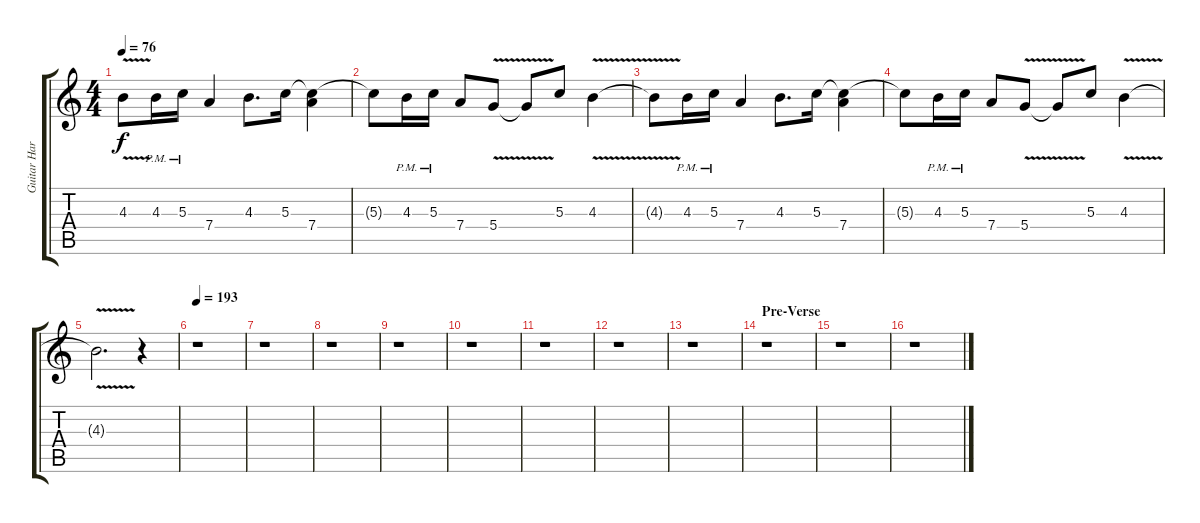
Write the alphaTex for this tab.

\track ("Guitar Harmony II" "Guitar Har") {instrument distortionguitar}
\staff {score tabs}
\tuning (E4 B3 G3 D3 A2 E2) {hide}
\ts (4 4)
\tempo 76
\clef g2
\ks c
4.3{v t}.8{dy f} 4.3{pm}.16 5.3{pm}.16 7.4.4 4.3.8{d} 5.3.16 (5.3{t} 7.4).4 |
5.3{t}.8 4.3{pm}.16 5.3{pm}.16 7.4.8 5.4{v}.8 5.4{v t}.8 5.3.8 4.3{v}.4 |
4.3{v t}.8 4.3{pm}.16 5.3{pm}.16 7.4.4 4.3.8{d} 5.3.16 (5.3{t} 7.4).4 |
5.3{t}.8 4.3{pm}.16 5.3{pm}.16 7.4.8 5.4{v}.8 5.4{v t}.8 5.3.8 4.3{v}.4 |
4.3{v t}.2{d} r.4 |
\tempo 193
r.1 |
r.1 |
r.1 |
r.1 |
r.1 |
r.1 |
r.1 |
r.1 |
\section ("" "Pre-Verse")
r.1 |
r.1 |
r.1
